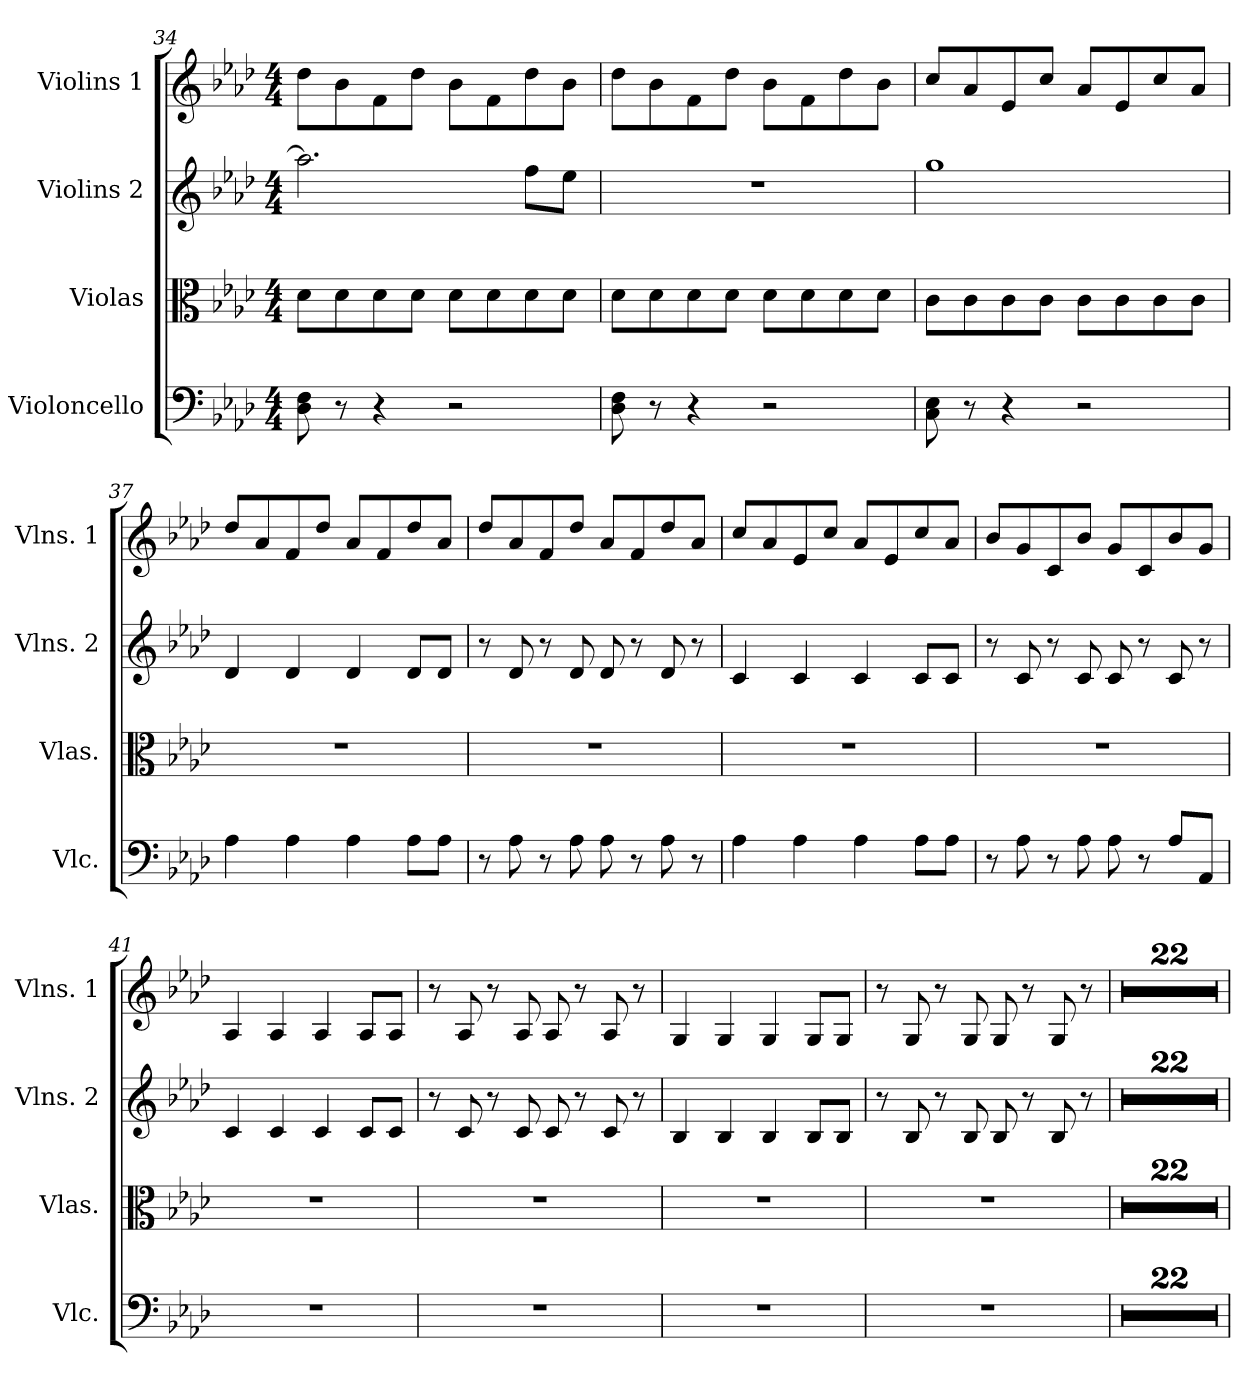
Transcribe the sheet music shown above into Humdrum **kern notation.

**kern	**kern	**kern	**kern
*part4	*part3	*part2	*part1
*staff4	*staff3	*staff2	*staff1
*I"Violoncello	*I"Violas	*I"Violins 2	*I"Violins 1
*I'Vlc.	*I'Vlas.	*I'Vlns. 2	*I'Vlns. 1
*clefF4	*clefC3	*clefG2	*clefG2
*k[b-e-a-d-]	*k[b-e-a-d-]	*k[b-e-a-d-]	*k[b-e-a-d-]
*A-:	*A-:	*A-:	*A-:
*M4/4	*M4/4	*M4/4	*M4/4
=34	=34	=34	=34
8D-\ 8F\	8d-\L	2.aa-\]	8dd-\L
8r	8d-\	.	8b-\
4r	8d-\	.	8f\
.	8d-\J	.	8dd-\J
2r	8d-\L	.	8b-\L
.	8d-\	.	8f\
.	8d-\	8ff\L	8dd-\
.	8d-\J	8ee-\J	8b-\J
=35	=35	=35	=35
8D-\ 8F\	8d-\L	1r	8dd-\L
8r	8d-\	.	8b-\
4r	8d-\	.	8f\
.	8d-\J	.	8dd-\J
2r	8d-\L	.	8b-\L
.	8d-\	.	8f\
.	8d-\	.	8dd-\
.	8d-\J	.	8b-\J
=36	=36	=36	=36
8C\ 8E-\	8c\L	1gg	8cc/L
8r	8c\	.	8a-/
4r	8c\	.	8e-/
.	8c\J	.	8cc/J
2r	8c\L	.	8a-/L
.	8c\	.	8e-/
.	8c\	.	8cc/
.	8c\J	.	8a-/J
!!LO:LB:g=z
=37	=37	=37	=37
4A-\	1r	4d-/	8dd-/L
.	.	.	8a-/
4A-\	.	4d-/	8f/
.	.	.	8dd-/J
4A-\	.	4d-/	8a-/L
.	.	.	8f/
8A-\L	.	8d-/L	8dd-/
8A-\J	.	8d-/J	8a-/J
=38	=38	=38	=38
8r	1r	8r	8dd-/L
8A-\	.	8d-/	8a-/
8r	.	8r	8f/
8A-\	.	8d-/	8dd-/J
8A-\	.	8d-/	8a-/L
8r	.	8r	8f/
8A-\	.	8d-/	8dd-/
8r	.	8r	8a-/J
=39	=39	=39	=39
4A-\	1r	4c/	8cc/L
.	.	.	8a-/
4A-\	.	4c/	8e-/
.	.	.	8cc/J
4A-\	.	4c/	8a-/L
.	.	.	8e-/
8A-\L	.	8c/L	8cc/
8A-\J	.	8c/J	8a-/J
=40	=40	=40	=40
8r	1r	8r	8b-/L
8A-\	.	8c/	8g/
8r	.	8r	8c/
8A-\	.	8c/	8b-/J
8A-\	.	8c/	8g/L
8r	.	8r	8c/
8A-/L	.	8c/	8b-/
8AA-/J	.	8r	8g/J
!!LO:LB:g=z
=41	=41	=41	=41
1r	1r	4c/	4A-/
.	.	4c/	4A-/
.	.	4c/	4A-/
.	.	8c/L	8A-/L
.	.	8c/J	8A-/J
=42	=42	=42	=42
1r	1r	8r	8r
.	.	8c/	8A-/
.	.	8r	8r
.	.	8c/	8A-/
.	.	8c/	8A-/
.	.	8r	8r
.	.	8c/	8A-/
.	.	8r	8r
=43	=43	=43	=43
1r	1r	4B-/	4G/
.	.	4B-/	4G/
.	.	4B-/	4G/
.	.	8B-/L	8G/L
.	.	8B-/J	8G/J
=44	=44	=44	=44
1r	1r	8r	8r
.	.	8B-/	8G/
.	.	8r	8r
.	.	8B-/	8G/
.	.	8B-/	8G/
.	.	8r	8r
.	.	8B-/	8G/
.	.	8r	8r
=45	=45	=45	=45
1r	1r	1r	1r
=46	=46	=46	=46
1r	1r	1r	1r
=47	=47	=47	=47
1r	1r	1r	1r
=48	=48	=48	=48
1r	1r	1r	1r
!!LO:PB:g=z
=49	=49	=49	=49
1r	1r	1r	1r
=50	=50	=50	=50
1r	1r	1r	1r
=51	=51	=51	=51
1r	1r	1r	1r
=52	=52	=52	=52
1r	1r	1r	1r
=53	=53	=53	=53
1r	1r	1r	1r
=54	=54	=54	=54
1r	1r	1r	1r
=55	=55	=55	=55
1r	1r	1r	1r
=56	=56	=56	=56
1r	1r	1r	1r
=57	=57	=57	=57
1r	1r	1r	1r
=58	=58	=58	=58
1r	1r	1r	1r
=59	=59	=59	=59
1r	1r	1r	1r
=60	=60	=60	=60
1r	1r	1r	1r
=61	=61	=61	=61
1r	1r	1r	1r
=62	=62	=62	=62
1r	1r	1r	1r
=63	=63	=63	=63
1r	1r	1r	1r
=64	=64	=64	=64
1r	1r	1r	1r
=65	=65	=65	=65
1r	1r	1r	1r
=66	=66	=66	=66
1r	1r	1r	1r
=	=	=	=
*-	*-	*-	*-
